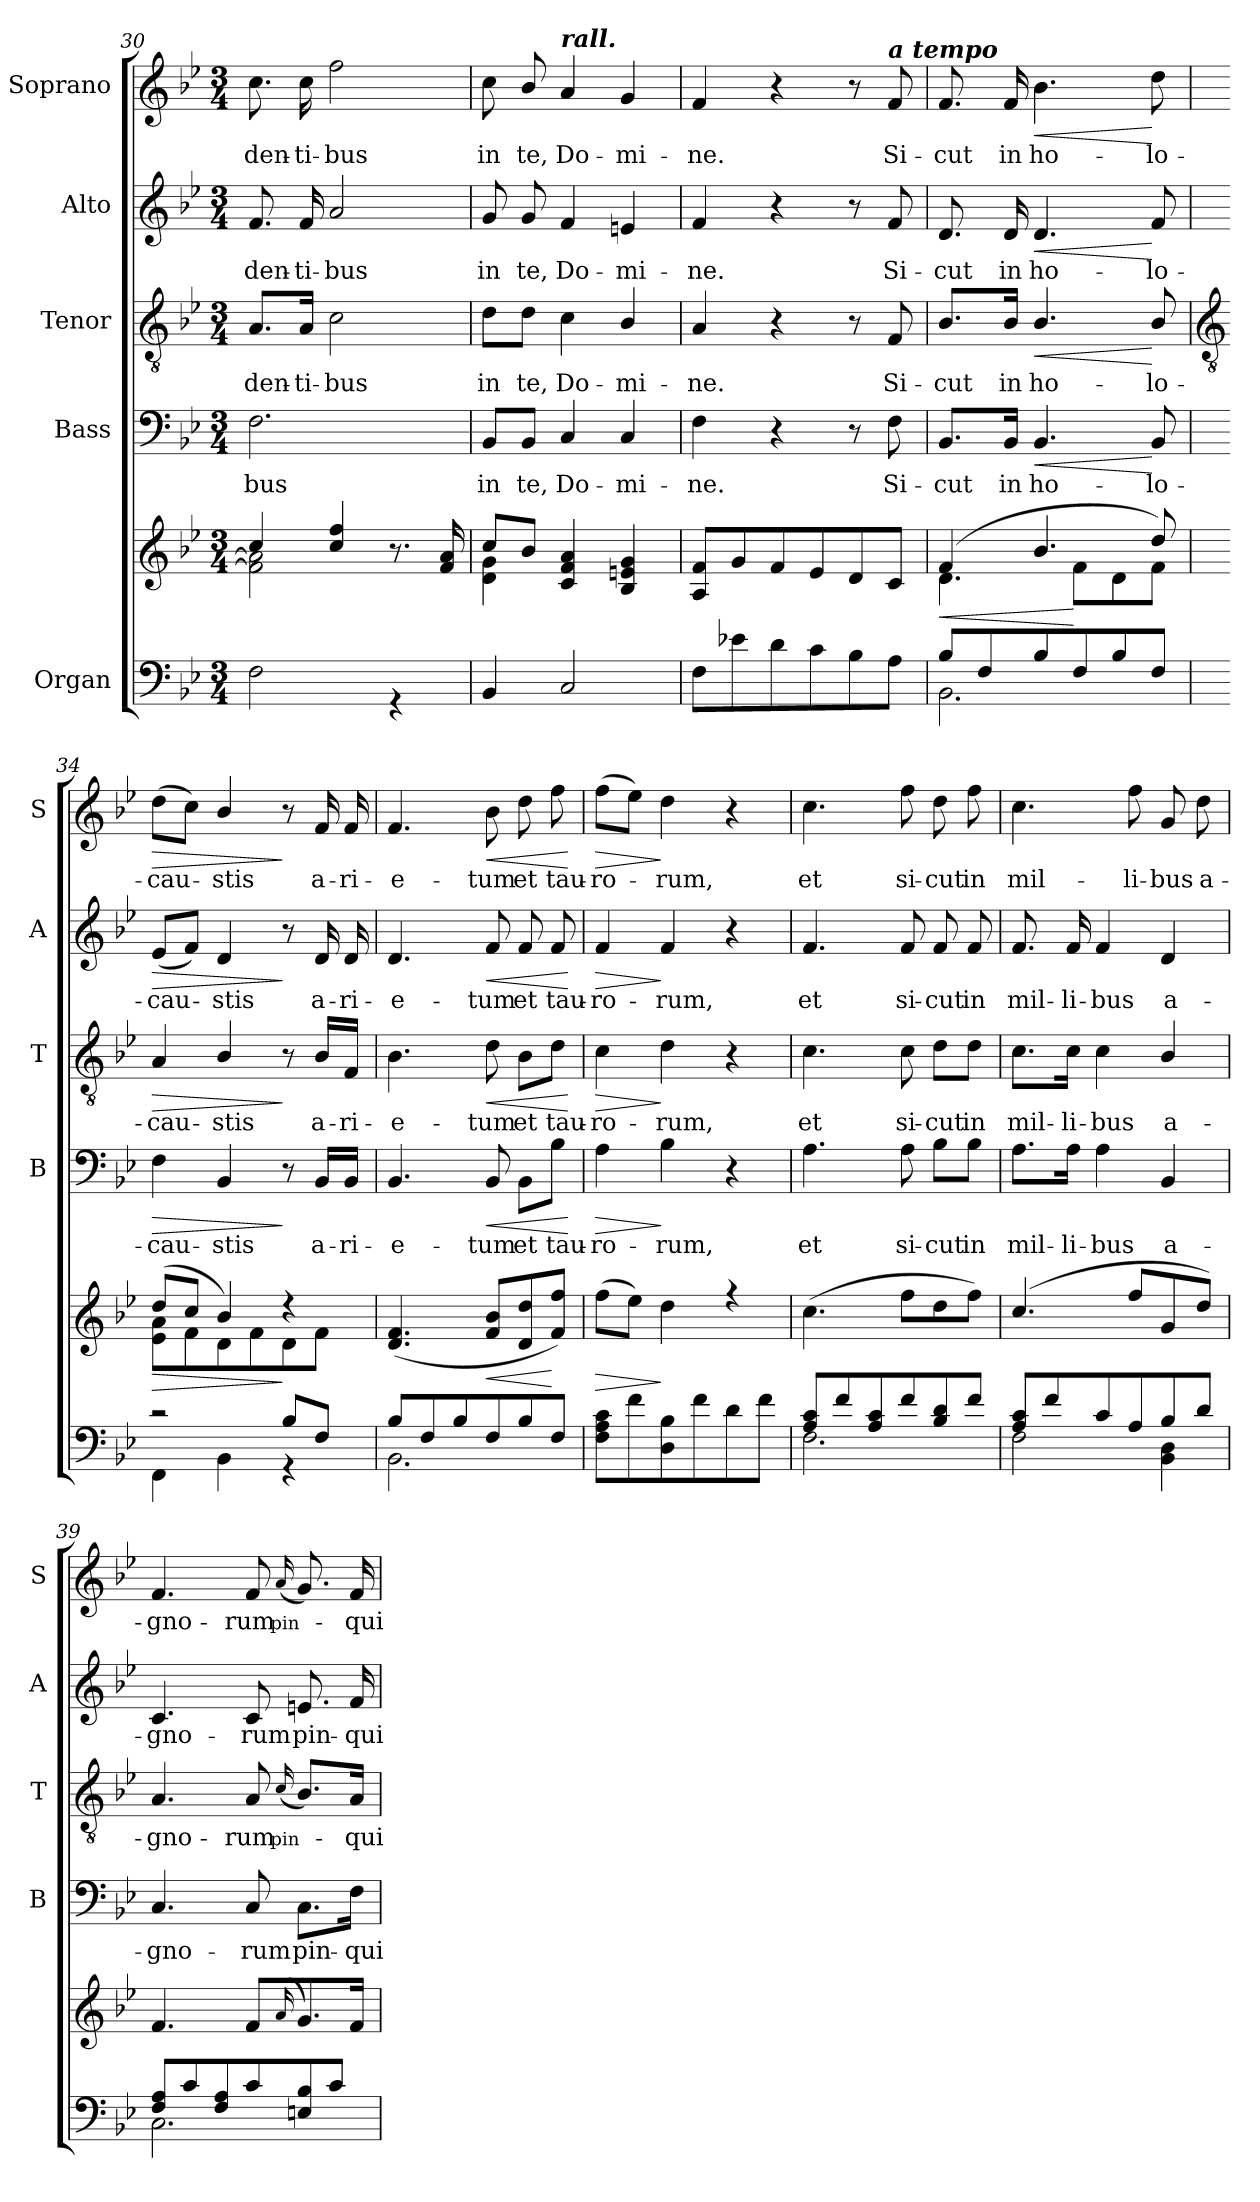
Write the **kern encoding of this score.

**kern	**kern	**dynam	**kern	**text	**dynam	**kern	**text	**dynam	**kern	**text	**dynam	**kern	**text	**dynam
*part5	*part5	*part5	*part4	*part4	*part4	*part3	*part3	*part3	*part2	*part2	*part2	*part1	*part1	*part1
*staff6	*staff5	*staff5/6	*staff4	*staff4	*staff4	*staff3	*staff3	*staff3	*staff2	*staff2	*staff2	*staff1	*staff1	*staff1
*I"Organ	*	*	*I"Bass	*	*	*I"Tenor	*	*	*I"Alto	*	*	*I"Soprano	*	*
*	*	*	*I'B	*	*	*I'T	*	*	*I'A	*	*	*I'S	*	*
*clefF4	*clefG2	*	*clefF4	*	*	*clefGv2	*	*	*clefG2	*	*	*clefG2	*	*
*k[b-e-]	*k[b-e-]	*	*k[b-e-]	*	*	*k[b-e-]	*	*	*k[b-e-]	*	*	*k[b-e-]	*	*
*B-:	*B-:	*	*B-:	*	*	*B-:	*	*	*B-:	*	*	*B-:	*	*
*M3/4	*M3/4	*	*M3/4	*	*	*M3/4	*	*	*M3/4	*	*	*M3/4	*	*
=30	=30	=30	=30	=30	=30	=30	=30	=30	=30	=30	=30	=30	=30	=30
!LO:N:vis=1	!	!	!	!LO:LY:b	!	!	!LO:LY:b	!	!	!LO:LY:b	!	!	!LO:LY:b	!
*^	*^	*	*	*	*	*	*	*	*	*	*	*	*	*
2.ryy	2F\	4cc/	2f\] 2a\]	.	2.F	-bus	.	8.A/L	-den-	.	8.f	-den-	.	8.cc	-den-	.
!	!	!	!	!	!	!	!	!	!LO:LY:b	!	!	!LO:LY:b	!	!	!LO:LY:b	!
.	.	.	.	.	.	.	.	16A/Jk	-ti-	.	16f	-ti-	.	16cc	-ti-	.
!	!	!	!	!	!	!	!	!	!LO:LY:b	!	!	!LO:LY:b	!	!	!LO:LY:b	!
.	.	4cc/ 4ff/	.	.	.	.	.	2c	-bus	.	2a	-bus	.	2ff	-bus	.
.	4r	8.r	4ryy	.	.	.	.	.	.	.	.	.	.	.	.	.
.	.	16f/ 16a/	.	.	.	.	.	.	.	.	.	.	.	.	.	.
=31	=31	=31	=31	=31	=31	=31	=31	=31	=31	=31	=31	=31	=31	=31	=31	=31
!LO:N:vis=1	!	!	!	!	!	!LO:LY:b	!	!	!LO:LY:b	!	!	!LO:LY:b	!	!	!LO:LY:b	!
2.ryy	4BB-/	8cc/L	4d\ 4g\	.	8BB-/L	in	.	8d\L	in	.	8g	in	.	8cc	in	.
!	!	!	!	!	!	!LO:LY:b	!	!	!LO:LY:b	!	!	!LO:LY:b	!	!	!LO:LY:b	!
.	.	8b-/J	.	.	8BB-/J	te,	.	8d\J	te,	.	8g	te,	.	8b-/	te,	.
!	!	!	!	!	!	!	!	!	!	!	!	!	!	!LO:TX:a:Bi:t=rall.	!	!
!	!	!	!	!	!	!LO:LY:b	!	!	!LO:LY:b	!	!	!LO:LY:b	!	!	!LO:LY:b	!
.	2C/	4c/ 4f/ 4a/	2ryy	.	4C	Do-	.	4c	Do-	.	4f	Do-	.	4a	Do-	.
!	!	!	!	!	!	!LO:LY:b	!	!	!LO:LY:b	!	!	!LO:LY:b	!	!	!LO:LY:b	!
.	.	4B-/ 4en/ 4g/	.	.	4C	-mi-	.	4B-/	-mi-	.	4en	-mi-	.	4g	-mi-	.
=32	=32	=32	=32	=32	=32	=32	=32	=32	=32	=32	=32	=32	=32	=32	=32	=32
!	!	!	!	!	!	!LO:LY:b	!	!	!LO:LY:b	!	!	!LO:LY:b	!	!	!LO:LY:b	!
2ryy	8F\L	8A/ 8f/L	2ryy	.	4F	-ne.	.	4A	-ne.	.	4f	-ne.	.	4f	-ne.	.
.	8e-X\	8g/	.	.	.	.	.	.	.	.	.	.	.	.	.	.
.	8d\	8f/	.	.	4r	.	.	4r	.	.	4r	.	.	4r	.	.
.	8c\	8e-/	.	.	.	.	.	.	.	.	.	.	.	.	.	.
8ryy	8B-\	8d/	8ryy	.	8r	.	.	8r	.	.	8r	.	.	8r	.	.
!	!	!	!	!	!	!	!	!	!	!	!	!	!	!LO:TX:a:Bi:t=a tempo	!	!
!	!	!	!	!	!	!LO:LY:b	!	!	!LO:LY:b	!	!	!LO:LY:b	!	!	!LO:LY:b	!
8ryy	8A\J	8c/J	8ryy	.	8F	Si-	.	8F/	Si-	.	8f	Si-	.	8f	Si-	.
=33	=33	=33	=33	=33	=33	=33	=33	=33	=33	=33	=33	=33	=33	=33	=33	=33
!	!	!	!	!LO:HP:b	!	!LO:LY:b	!	!	!LO:LY:b	!	!	!LO:LY:b	!	!	!LO:LY:b	!
8B-/L	2.BB-\	(>4f/	4.d\	<	8.BB-/L	-cut	.	8.B-/L	-cut	.	8.d	-cut	.	8.f	-cut	.
8F/	.	.	.	.	.	.	.	.	.	.	.	.	.	.	.	.
!	!	!	!	!	!	!LO:LY:b	!	!	!LO:LY:b	!	!	!LO:LY:b	!	!	!LO:LY:b	!
.	.	.	.	.	16BB-/Jk	in	.	16B-/Jk	in	.	16d	in	.	16f	in	.
!	!	!	!	!	!	!LO:LY:b	!LO:HP:b	!	!LO:LY:b	!LO:HP:b	!	!LO:LY:b	!LO:HP:b	!	!LO:LY:b	!LO:HP:b
8B-/	.	4.b-/	.	.	4.BB-	ho-	<	4.B-/	ho-	<	4.d	ho-	<	4.b-	ho-	<
8F/	.	.	8f\L	[	.	.	.	.	.	.	.	.	.	.	.	.
8B-/	.	.	8d\	.	.	.	.	.	.	.	.	.	.	.	.	.
!	!	!	!	!	!	!LO:LY:b	!	!	!LO:LY:b	!	!	!LO:LY:b	!	!	!LO:LY:b	!
8F/J	.	8dd/)	8f\J	.	8BB-	-lo-	[	8B-/	-lo-	[	8f	-lo-	[	8dd	-lo-	[
!!LO:LB:g=z
=34	=34	=34	=34	=34	=34	=34	=34	=34	=34	=34	=34	=34	=34	=34	=34	=34
*	*	*	*	*	*	*	*	*clefGv2	*	*	*	*	*	*	*	*
!	!	!	!	!LO:HP:b	!	!LO:LY:b	!LO:HP:b	!	!LO:LY:b	!LO:HP:b	!	!LO:LY:b	!LO:HP:b	!	!LO:LY:b	!LO:HP:b
2r	4FF\	(>8dd/L	8e-\ 8a\L	>	4F	-cau-	>	4A	-cau-	>	(<8e-L	-cau-	>	(>8ddL	-cau-	>
.	.	8cc/J	8f\	.	.	.	.	.	.	.	8fJ)	.	.	8ccJ)	.	.
!	!	!	!	!	!	!LO:LY:b	!	!	!LO:LY:b	!	!	!LO:LY:b	!	!	!LO:LY:b	!
.	4BB-\	4b-/)	8d\	.	4BB-	-stis	.	4B-/	-stis	.	4d	stis	.	4b-/	stis	.
.	.	.	8f\	.	.	.	.	.	.	.	.	.	.	.	.	.
8B-/L	4r	4r	8d\	]	8r	.	]	8r	.	]	8r	.	]	8r	.	]
!	!	!	!	!	!	!LO:LY:b	!	!	!LO:LY:b	!	!	!LO:LY:b	!	!	!LO:LY:b	!
8F/J	.	.	8f\J	.	16BB-/LL	a-	.	16B-/LL	a-	.	16d	a-	.	16f	a-	.
!	!	!	!	!	!	!LO:LY:b	!	!	!LO:LY:b	!	!	!LO:LY:b	!	!	!LO:LY:b	!
.	.	.	.	.	16BB-/JJ	-ri-	.	16F/JJ	-ri-	.	16d	-ri-	.	16f	-ri-	.
=35	=35	=35	=35	=35	=35	=35	=35	=35	=35	=35	=35	=35	=35	=35	=35	=35
!	!	!	!LO:N:vis=1	!	!	!LO:LY:b	!	!	!LO:LY:b	!	!	!LO:LY:b	!	!	!LO:LY:b	!
8B-/L	2.BB-\	(<4.d 4.f	2.ryy	.	4.BB-	-e-	.	4.B-	-e-	.	4.d	-e-	.	4.f	-e-	.
8F/	.	.	.	.	.	.	.	.	.	.	.	.	.	.	.	.
8B-/	.	.	.	.	.	.	.	.	.	.	.	.	.	.	.	.
!	!	!	!	!LO:HP:b	!	!LO:LY:b	!LO:HP:b	!	!LO:LY:b	!LO:HP:b	!	!LO:LY:b	!LO:HP:b	!	!LO:LY:b	!LO:HP:b
8F/	.	8f 8b-L	.	<	8BB-/	-tum	<	8d	-tum	<	8f	-tum	<	8b-	-tum	<
!	!	!	!	!	!	!LO:LY:b	!	!	!LO:LY:b	!	!	!LO:LY:b	!	!	!LO:LY:b	!
8B-/	.	8d 8dd	.	.	8BB-\L	et	.	8B-\L	et	.	8f	et	.	8dd	et	.
!	!	!	!	!	!	!LO:LY:b	!	!	!LO:LY:b	!	!	!LO:LY:b	!	!	!LO:LY:b	!
8F/J	.	8f 8ffJ)	.	[	8B-\J	tau-	.	8d\J	tau-	.	8f	tau-	.	8ff	tau-	.
*v	*v	*	*	*	*	*	*	*	*	*	*	*	*	*	*	*
*	*v	*v	*	*	*	*	*	*	*	*	*	*	*	*	*
.	.	.	.	.	[	.	.	[	.	.	[	.	.	[
=36	=36	=36	=36	=36	=36	=36	=36	=36	=36	=36	=36	=36	=36	=36
*	*^	*	*	*	*	*	*	*	*	*	*	*	*	*
!LO:N:vis=1	!	!LO:N:vis=1	!LO:HP:b	!	!LO:LY:b	!LO:HP:b	!	!LO:LY:b	!LO:HP:b	!	!LO:LY:b	!LO:HP:b	!	!LO:LY:b	!LO:HP:b
*^	*	*	*	*	*	*	*	*	*	*	*	*	*	*	*
2.ryy	8F\ 8A\ 8c\L	(>8ff\L	2.ryy	>	4A	-ro-	>	4c	-ro-	>	4f	-ro-	>	(>8ffL	-ro-	>
.	8f\	8ee-\J)	.	.	.	.	.	.	.	.	.	.	.	8ee-J)	.	.
!	!	!	!	!	!	!LO:LY:b	!	!	!LO:LY:b	!	!	!LO:LY:b	!	!	!LO:LY:b	!
.	8D\ 8B-\	4dd\	.	]	4B-	-rum,	]	4d	-rum,	]	4f	-rum,	]	4dd	rum,	]
.	8f\	.	.	.	.	.	.	.	.	.	.	.	.	.	.	.
.	8d\	4r	.	.	4r	.	.	4r	.	.	4r	.	.	4r	.	.
.	8f\J	.	.	.	.	.	.	.	.	.	.	.	.	.	.	.
=37	=37	=37	=37	=37	=37	=37	=37	=37	=37	=37	=37	=37	=37	=37	=37	=37
!	!	!	!LO:N:vis=1	!	!	!LO:LY:b	!	!	!LO:LY:b	!	!	!LO:LY:b	!	!	!LO:LY:b	!
8A/ 8c/L	2.F\	(>4.cc\	2.ryy	.	4.A	et	.	4.c	et	.	4.f	et	.	4.cc	et	.
8f/	.	.	.	.	.	.	.	.	.	.	.	.	.	.	.	.
8A/ 8c/	.	.	.	.	.	.	.	.	.	.	.	.	.	.	.	.
!	!	!	!	!	!	!LO:LY:b	!	!	!LO:LY:b	!	!	!LO:LY:b	!	!	!LO:LY:b	!
8f/	.	8ff\L	.	.	8A	si-	.	8c	si-	.	8f	si-	.	8ff	si-	.
!	!	!	!	!	!	!LO:LY:b	!	!	!LO:LY:b	!	!	!LO:LY:b	!	!	!LO:LY:b	!
8B-/ 8d/	.	8dd\	.	.	8B-\L	-cut	.	8d\L	-cut	.	8f	-cut	.	8dd	-cut	.
!	!	!	!	!	!	!LO:LY:b	!	!	!LO:LY:b	!	!	!LO:LY:b	!	!	!LO:LY:b	!
8f/J	.	8ff\J)	.	.	8B-\J	in	.	8d\J	in	.	8f	in	.	8ff	in	.
=38	=38	=38	=38	=38	=38	=38	=38	=38	=38	=38	=38	=38	=38	=38	=38	=38
!	!	!	!LO:N:vis=1	!	!	!LO:LY:b	!	!	!LO:LY:b	!	!	!LO:LY:b	!	!	!LO:LY:b	!
8A/ 8c/L	2F\	(>4.cc	2.ryy	.	8.A\L	mil-	.	8.c\L	mil-	.	8.f	mil-	.	4.cc	mil-	.
8f/	.	.	.	.	.	.	.	.	.	.	.	.	.	.	.	.
!	!	!	!	!	!	!LO:LY:b	!	!	!LO:LY:b	!	!	!LO:LY:b	!	!	!	!
.	.	.	.	.	16A\Jk	-li-	.	16c\Jk	-li-	.	16f	-li-	.	.	.	.
!	!	!	!	!	!	!LO:LY:b	!	!	!LO:LY:b	!	!	!LO:LY:b	!	!	!	!
8c/	.	.	.	.	4A	-bus	.	4c	-bus	.	4f	-bus	.	.	.	.
!	!	!	!	!	!	!	!	!	!	!	!	!	!	!	!LO:LY:b	!
8A/	.	8ffL	.	.	.	.	.	.	.	.	.	.	.	8ff	-li-	.
!	!	!	!	!	!	!LO:LY:b	!	!	!LO:LY:b	!	!	!LO:LY:b	!	!	!LO:LY:b	!
8B-/	4BB-\ 4D\	8g	.	.	4BB-	a-	.	4B-/	a-	.	4d	a-	.	8g	-bus	.
!	!	!	!	!	!	!	!	!	!	!	!	!	!	!	!LO:LY:b	!
8d/J	.	8ddJ)	.	.	.	.	.	.	.	.	.	.	.	8dd	a-	.
=39	=39	=39	=39	=39	=39	=39	=39	=39	=39	=39	=39	=39	=39	=39	=39	=39
!	!	!	!LO:N:vis=1	!	!	!LO:LY:b	!	!	!LO:LY:b	!	!	!LO:LY:b	!	!	!LO:LY:b	!
8F/ 8A/L	2.C\	4.f	2.ryy	.	4.C	-gno-	.	4.A	-gno-	.	4.c	-gno-	.	4.f	-gno-	.
8c/	.	.	.	.	.	.	.	.	.	.	.	.	.	.	.	.
8F/ 8A/	.	.	.	.	.	.	.	.	.	.	.	.	.	.	.	.
!	!	!	!	!	!	!LO:LY:b	!	!	!LO:LY:b	!	!	!LO:LY:b	!	!	!LO:LY:b	!
8c/	.	8fL	.	.	8C	-rum	.	8A	-rum	.	8c	-rum	.	8f	-rum	.
!	!	!	!	!	!	!	!	!	!LO:LY:b	!	!	!	!	!	!LO:LY:b	!
.	.	(<16qqaL	.	.	.	.	.	(<16qqc/	pin-	.	.	.	.	(<16qqa	pin-	.
!	!	!	!	!	!	!LO:LY:b	!	!	!	!	!	!LO:LY:b	!	!	!	!
8En/ 8B-/	.	8.g)	.	.	8.C\L	pin-	.	8.B-/L)	.	.	8.en	pin-	.	8.g)	.	.
8c/J	.	.	.	.	.	.	.	.	.	.	.	.	.	.	.	.
!	!	!	!	!	!	!LO:LY:b	!	!	!LO:LY:b	!	!	!LO:LY:b	!	!	!LO:LY:b	!
.	.	16fJ	.	.	16F\Jk	-qui-	.	16A/Jk	qui-	.	16f	-qui-	.	16f	qui-	.
*v	*v	*	*	*	*	*	*	*	*	*	*	*	*	*	*	*
*	*v	*v	*	*	*	*	*	*	*	*	*	*	*	*	*
=	=	=	=	=	=	=	=	=	=	=	=	=	=	=
*-	*-	*-	*-	*-	*-	*-	*-	*-	*-	*-	*-	*-	*-	*-
